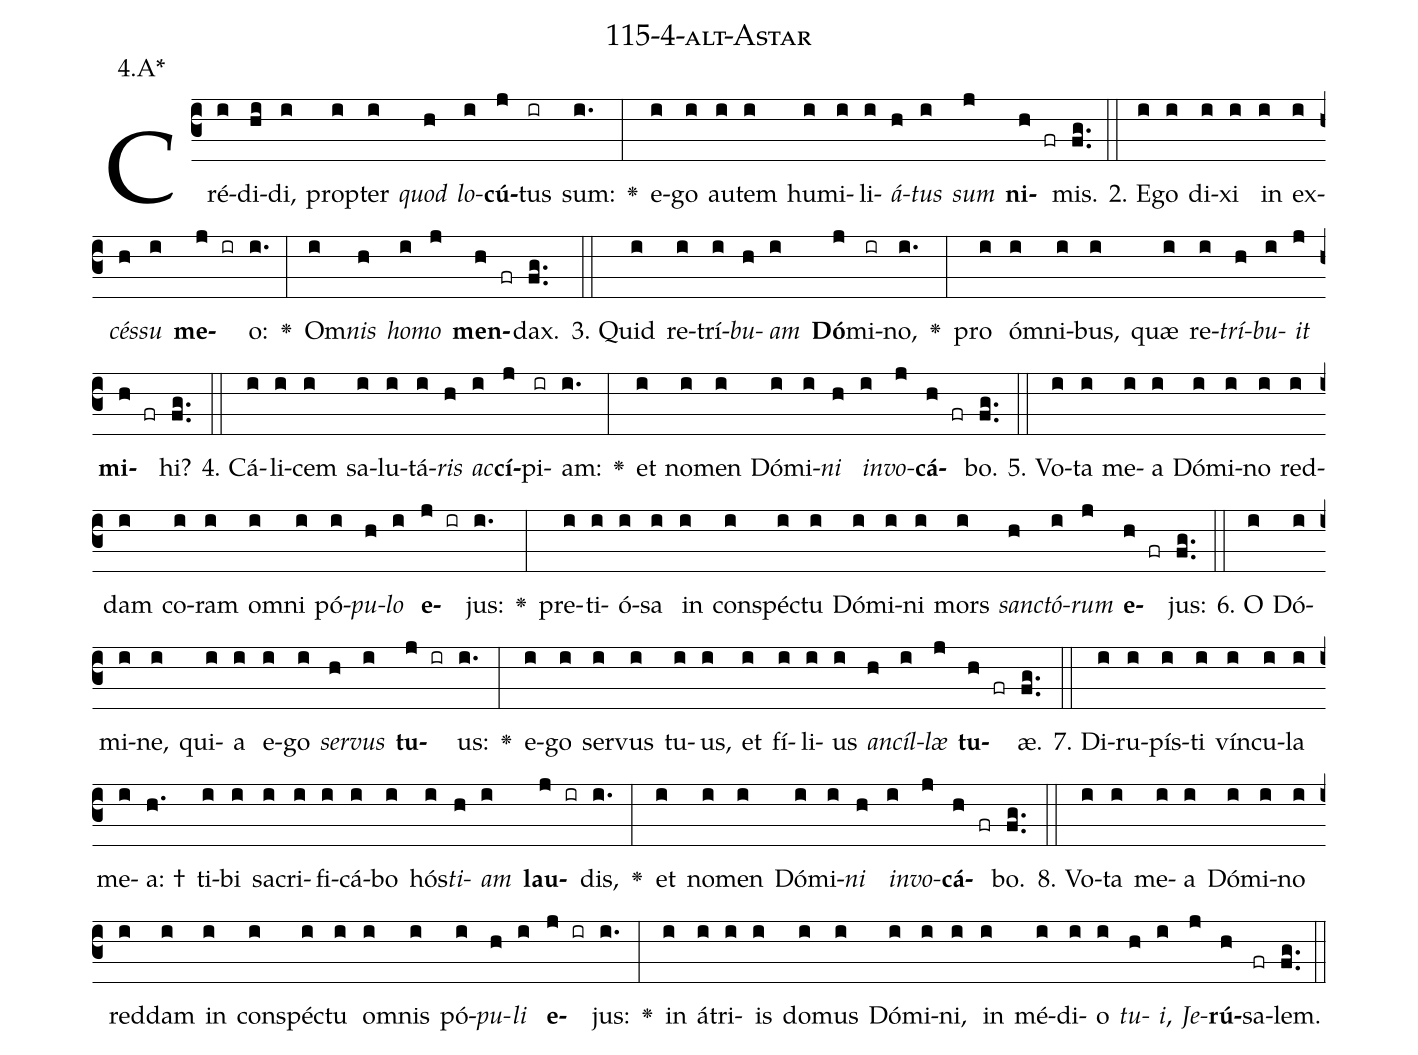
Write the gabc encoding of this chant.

name: 115-4-alt-Astar;
annotation: 4.A*;
%%
(c3)Cré(i)di(hi)di,(i) prop(i)ter(i) <i>quod</i>(h) <i>lo</i>(i)<b>cú</b>(j)tus(ir) sum:(i.) <v>\greheightstar</v>(:) e(i)go(i) au(i)tem(i) hu(i)mi(i)li(i)<i>á</i>(h)<i>tus</i>(i) <i>sum</i>(j) <b>ni</b>(h fr)mis.(fg..) (::)
2. E(i)go(i) di(i)xi(i) in(i) ex(i)<i>cés</i>(h)<i>su</i>(i) <b>me</b>(j ir)o:(i.) <v>\greheightstar</v>(:) Om(i)<i>nis</i>(h) <i>ho</i>(i)<i>mo</i>(j) <b>men</b>(h fr)dax.(fg..) (::)
3. Quid(i) re(i)trí(i)<i>bu</i>(h)<i>am</i>(i) <b>Dó</b>(j)mi(ir)no,(i.) <v>\greheightstar</v>(:) pro(i) óm(i)ni(i)bus,(i) quæ(i) re(i)<i>trí</i>(h)<i>bu</i>(i)<i>it</i>(j) <b>mi</b>(h fr)hi?(fg..) (::)
4. Cá(i)li(i)cem(i) sa(i)lu(i)tá(i)<i>ris</i>(h) <i>ac</i>(i)<b>cí</b>(j)pi(ir)am:(i.) <v>\greheightstar</v>(:) et(i) no(i)men(i) Dó(i)mi(i)<i>ni</i>(h) <i>in</i>(i)<i>vo</i>(j)<b>cá</b>(h fr)bo.(fg..) (::)
5. Vo(i)ta(i) me(i)a(i) Dó(i)mi(i)no(i) red(i)dam(i) co(i)ram(i) om(i)ni(i) pó(i)<i>pu</i>(h)<i>lo</i>(i) <b>e</b>(j ir)jus:(i.) <v>\greheightstar</v>(:) pre(i)ti(i)ó(i)sa(i) in(i) con(i)spéc(i)tu(i) Dó(i)mi(i)ni(i) mors(i) <i>sanc</i>(h)<i>tó</i>(i)<i>rum</i>(j) <b>e</b>(h fr)jus:(fg..) (::)
6. O(i) Dó(i)mi(i)ne,(i) qui(i)a(i) e(i)go(i) <i>ser</i>(h)<i>vus</i>(i) <b>tu</b>(j ir)us:(i.) <v>\greheightstar</v>(:) e(i)go(i) ser(i)vus(i) tu(i)us,(i) et(i) fí(i)li(i)us(i) <i>an</i>(h)<i>cíl</i>(i)<i>læ</i>(j) <b>tu</b>(h fr)æ.(fg..) (::)
7. Di(i)ru(i)pís(i)ti(i) vín(i)cu(i)la(i) me(i)a: †(h.) ti(i)bi(i) sa(i)cri(i)fi(i)cá(i)bo(i) hós(i)<i>ti</i>(h)<i>am</i>(i) <b>lau</b>(j ir)dis,(i.) <v>\greheightstar</v>(:) et(i) no(i)men(i) Dó(i)mi(i)<i>ni</i>(h) <i>in</i>(i)<i>vo</i>(j)<b>cá</b>(h fr)bo.(fg..) (::)
8. Vo(i)ta(i) me(i)a(i) Dó(i)mi(i)no(i) red(i)dam(i) in(i) con(i)spéc(i)tu(i) om(i)nis(i) pó(i)<i>pu</i>(h)<i>li</i>(i) <b>e</b>(j ir)jus:(i.) <v>\greheightstar</v>(:) in(i) á(i)tri(i)is(i) do(i)mus(i) Dó(i)mi(i)ni,(i) in(i) mé(i)di(i)o(i) <i>tu</i>(h)<i>i</i>,(i) <i>Je</i>(j)<b>rú</b>(h)sa(fr)lem.(fg..) (::)
